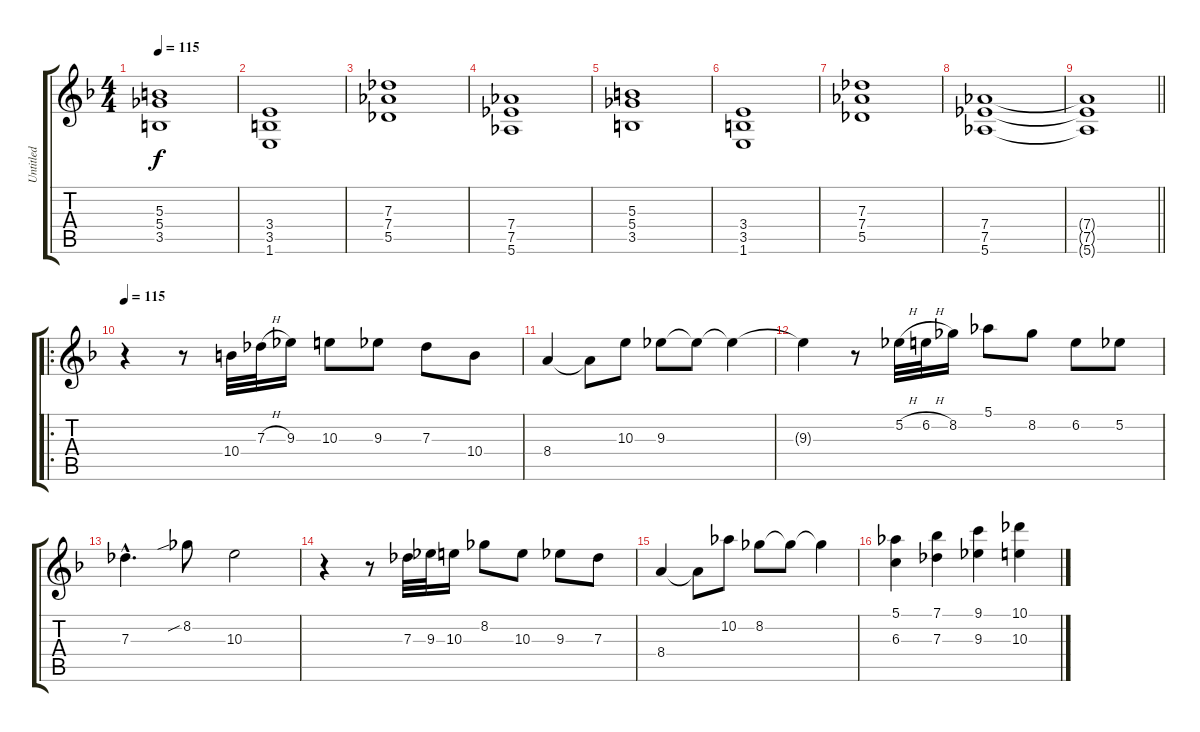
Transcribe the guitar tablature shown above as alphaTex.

\track ("Untitled" "Untitled") {instrument distortionguitar}
\staff {score tabs}
\tuning (Eb4 Bb3 Gb3 Db3 Ab2 Eb2) {hide}
\ts (4 4)
\tempo 115
\clef g2
\ks f
(5.3 5.4 3.5).1{dy f} |
(3.4 3.5 1.6).1 |
(7.3 7.4 5.5).1 |
(7.4 7.5 5.6).1 |
(5.3 5.4 3.5).1 |
(3.4 3.5 1.6).1 |
(7.3 7.4 5.5).1 |
(7.4 7.5 5.6).1 |
\barLineRight lightlight
(7.4{t} 7.5{t} 5.6{t}).1 |
\ro
\tempo 115
r.4 r.8 10.4.32 7.3{h}.32 9.3.16 10.3.8 9.3.8 7.3.8 10.4.8 |
8.4.4 8.4{t}.8 10.3.8 9.3.8 9.3{t}.8 9.3{t}.4 |
9.3{t}.4 r.8 5.2{h}.32 6.2{h}.32 8.2.16 5.1.8 8.2.8 6.2.8 5.2.8 |
7.3{hac}.4{d} 8.2{sib}.8 10.3.2 |
r.4 r.8 7.3.32 9.3.32 10.3.16 8.2.8 10.3.8 9.3.8 7.3.8 |
8.4.4 8.4{t}.8 10.2.8 8.2.8 8.2{t}.8 8.2{t}.4 |
(5.1 6.3).4 (7.1 7.3).4 (9.1 9.3).4 (10.1 10.3).4
